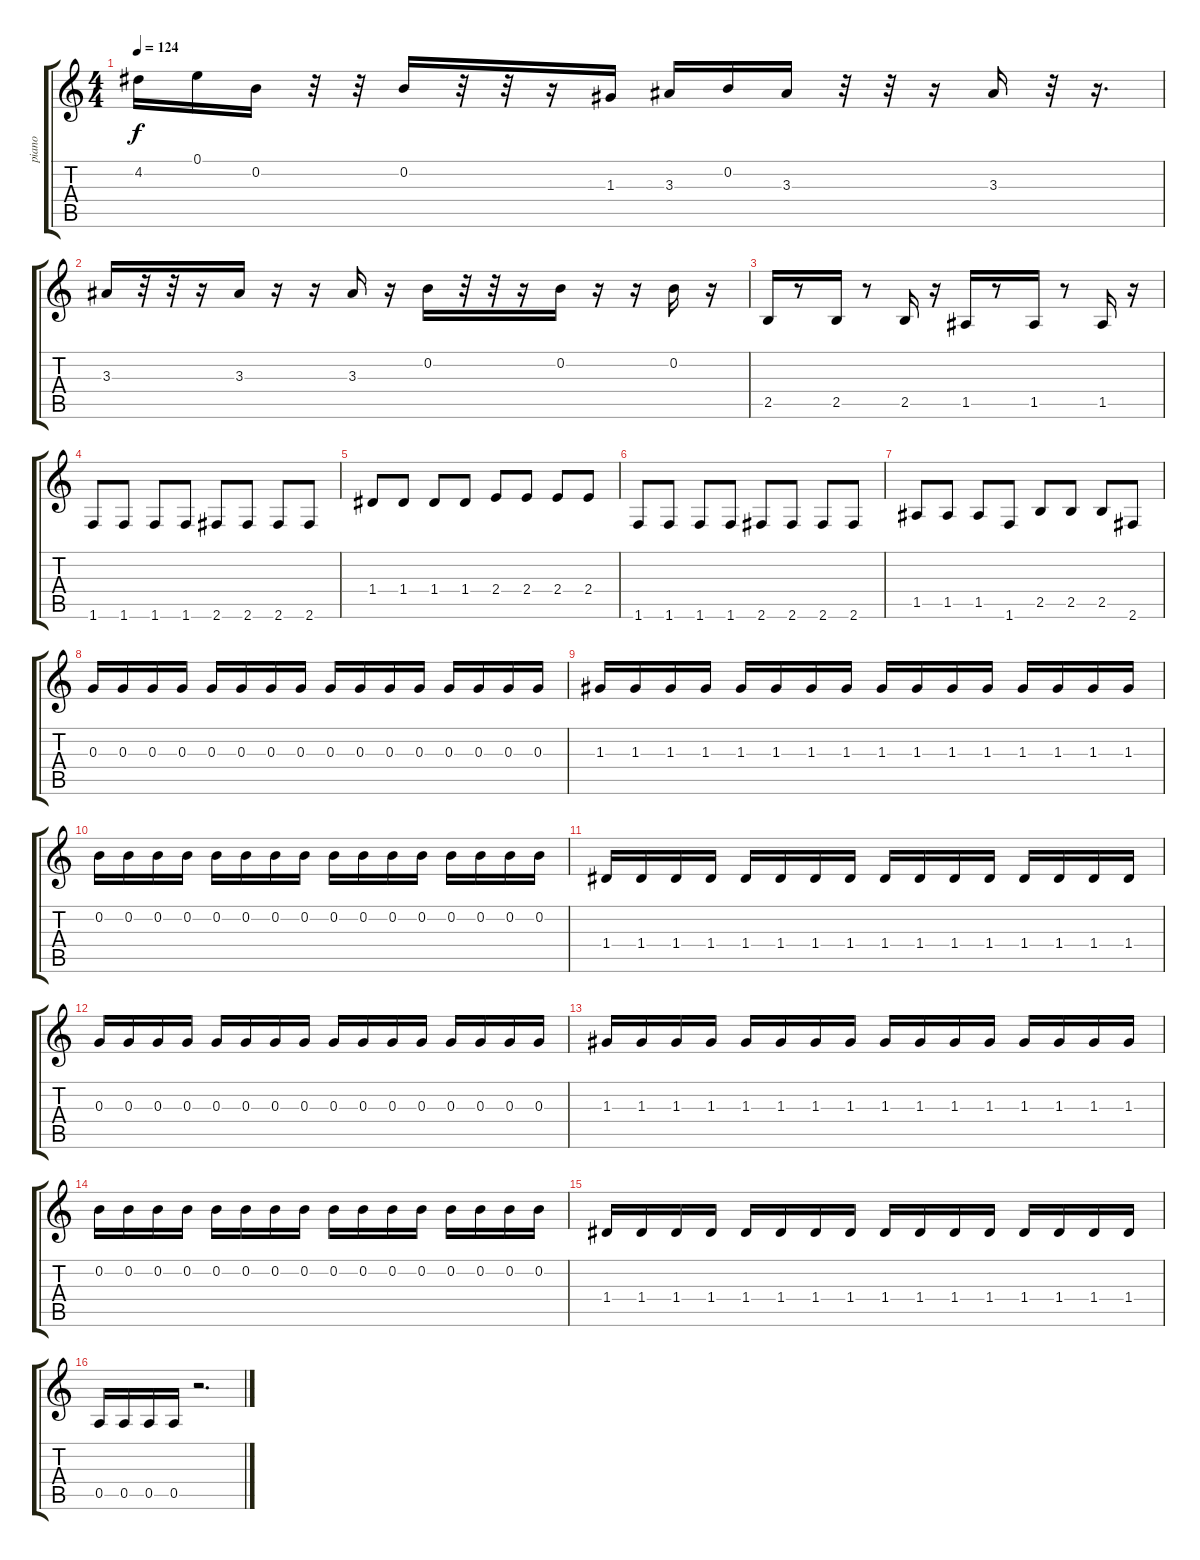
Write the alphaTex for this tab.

\track ("piano" "piano") {instrument acousticguitarsteel}
\staff {score tabs}
\tuning (E4 B3 G3 D3 A2 E2) {hide}
\ts (4 4)
\tempo 124
\clef g2
\ks c
4.2.16{dy f} 0.1.16 0.2.16 r.32 r.32 0.2.16 r.32 r.32 r.16 1.3.16 3.3.16 0.2.16 3.3.16 r.32 r.32 r.16 3.3.16 r.32 r.16{d} |
3.3.16 r.32 r.32 r.16 3.3.16 r.16 r.16 3.3.16 r.16 0.2.16 r.32 r.32 r.16 0.2.16 r.16 r.16 0.2.16 r.16 |
2.5.16 r.8 2.5.16 r.8 2.5.16 r.16 1.5.16 r.8 1.5.16 r.8 1.5.16 r.16 |
1.6.8 1.6.8 1.6.8 1.6.8 2.6.8 2.6.8 2.6.8 2.6.8 |
1.4.8 1.4.8 1.4.8 1.4.8 2.4.8 2.4.8 2.4.8 2.4.8 |
1.6.8 1.6.8 1.6.8 1.6.8 2.6.8 2.6.8 2.6.8 2.6.8 |
1.5.8 1.5.8 1.5.8 1.6.8 2.5.8 2.5.8 2.5.8 2.6.8 |
0.3.16{instrument overdrivenguitar} 0.3.16 0.3.16 0.3.16 0.3.16 0.3.16 0.3.16 0.3.16 0.3.16 0.3.16 0.3.16 0.3.16 0.3.16 0.3.16 0.3.16 0.3.16 |
1.3.16 1.3.16 1.3.16 1.3.16 1.3.16 1.3.16 1.3.16 1.3.16 1.3.16 1.3.16 1.3.16 1.3.16 1.3.16 1.3.16 1.3.16 1.3.16 |
0.2.16 0.2.16 0.2.16 0.2.16 0.2.16 0.2.16 0.2.16 0.2.16 0.2.16 0.2.16 0.2.16 0.2.16 0.2.16 0.2.16 0.2.16 0.2.16 |
1.4.16 1.4.16 1.4.16 1.4.16 1.4.16 1.4.16 1.4.16 1.4.16 1.4.16 1.4.16 1.4.16 1.4.16 1.4.16 1.4.16 1.4.16 1.4.16 |
0.3.16{volume 12} 0.3.16 0.3.16 0.3.16 0.3.16 0.3.16 0.3.16 0.3.16 0.3.16 0.3.16 0.3.16 0.3.16 0.3.16 0.3.16 0.3.16 0.3.16 |
1.3.16 1.3.16 1.3.16 1.3.16 1.3.16 1.3.16 1.3.16 1.3.16 1.3.16 1.3.16 1.3.16 1.3.16 1.3.16 1.3.16 1.3.16 1.3.16 |
0.2.16 0.2.16 0.2.16 0.2.16 0.2.16 0.2.16 0.2.16 0.2.16 0.2.16 0.2.16 0.2.16 0.2.16 0.2.16 0.2.16 0.2.16 0.2.16 |
1.4.16 1.4.16 1.4.16 1.4.16 1.4.16 1.4.16 1.4.16 1.4.16 1.4.16 1.4.16 1.4.16 1.4.16 1.4.16 1.4.16 1.4.16 1.4.16 |
0.5.16{volume 9} 0.5.16 0.5.16 0.5.16 r.2{d}
